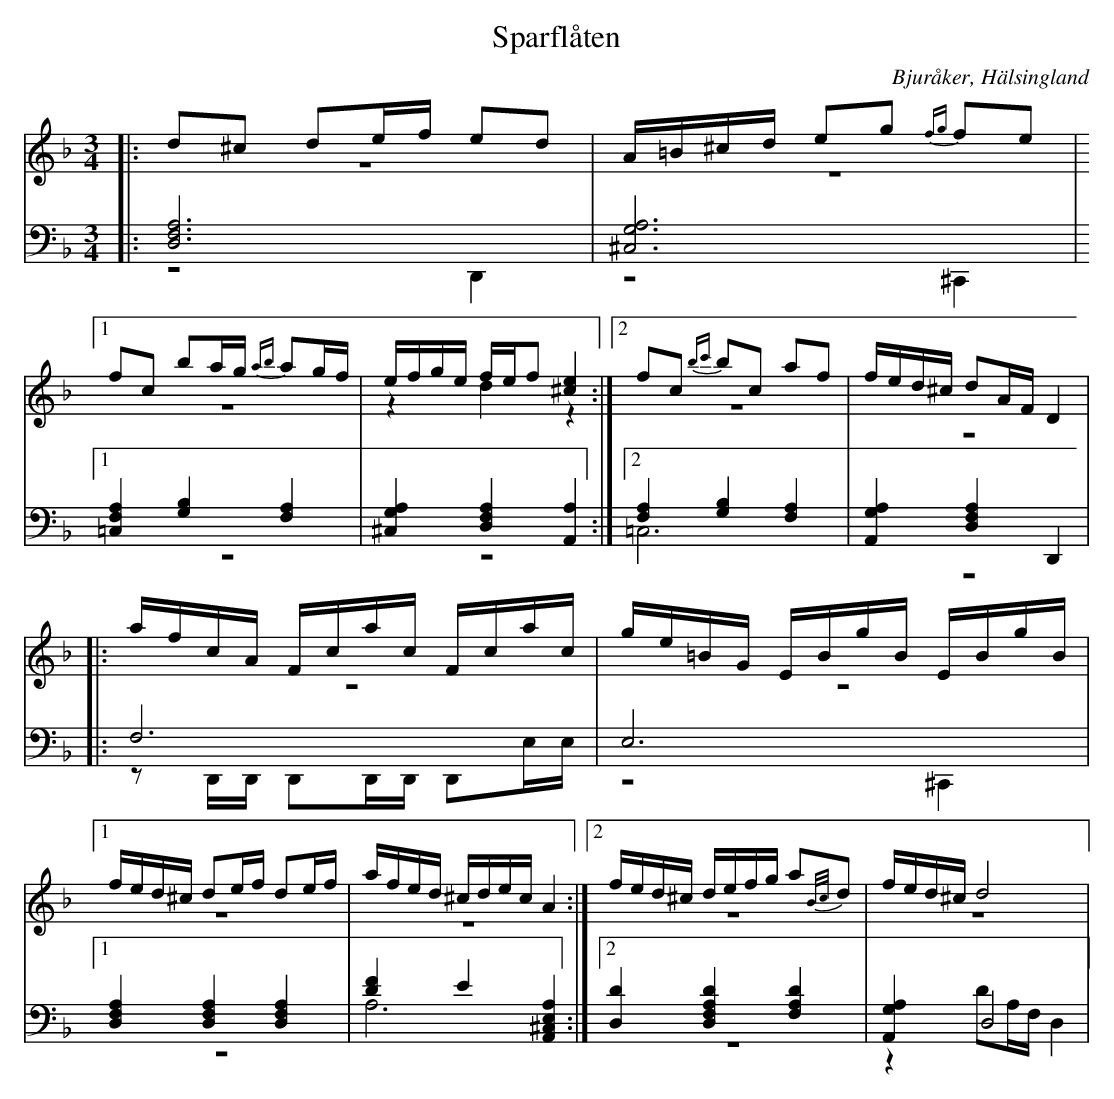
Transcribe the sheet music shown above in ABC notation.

X:1
T: Sparflåten
O: Bjuråker, Hälsingland
M: 3/4
L: 1/8
K: Dm
V:1
V:2 merge
V:3
V:4 merge
V:1
|:d^c de/f/ ed|A/=B/^c/d/ eg {fg}fe|1 fc ba/g/ {ab}ag/f/| e/f/g/e/ f/e/f [^c2e2]:|2 fc {bc'}bc af|f/e/d/^c/ dA/F/ D2|
|:a/f/c/A/  F/c/a/c/ F/c/a/c/|g/e/=B/G/  E/B/g/B/  E/B/g/B/|1 f/e/d/^c/ de/f/ de/f/|a/f/e/d/ ^c/d/e/c/ A2:|2 f/e/d/^c/ d/e/f/g/ a{B/c/}d|f/e/d/^c/ d4|
V:2
|:z6|z6|1 z6|z2 d2 z2:|2 z6|z6|
|:z6|z6|1 z6|z6:|2 z6|z6|
V:3 clef=bass
|:[D,6F,6A,6]|[^C,6G,6A,6]|1 [=C,2F,2A,2] [G,2B,2] [F,2A,2]|[^C,2G,2A,2] [D,2F,2A,2] [A,,2A,2]:|2 [F,2A,2] [G,2B,2] [F,2A,2]|[A,,2G,2A,2] [D,2F,2A,2] D,,2|
|:F,6|E,6|1 [D,2F,2A,2] [D,2F,2A,2] [D,2F,2A,2]|[D2F2] E2 [A,,2^C,2E,2A,2]:|2 [D,2D2] [D,2F,2A,2D2] [F,2A,2D2]|[A,,2G,2A,2] D,4|
V:4 clef=bass
|:z4 D,,2|z4 ^C,,2|1 z6|z6:|2 =C,6|z6|
|:zD,,/D,,/ D,,D,,/D,,/ D,,E,/E,/|z4 ^C,,2|1 z6|A,6:|2 z6|z2 DA,/F,/ D,2|
